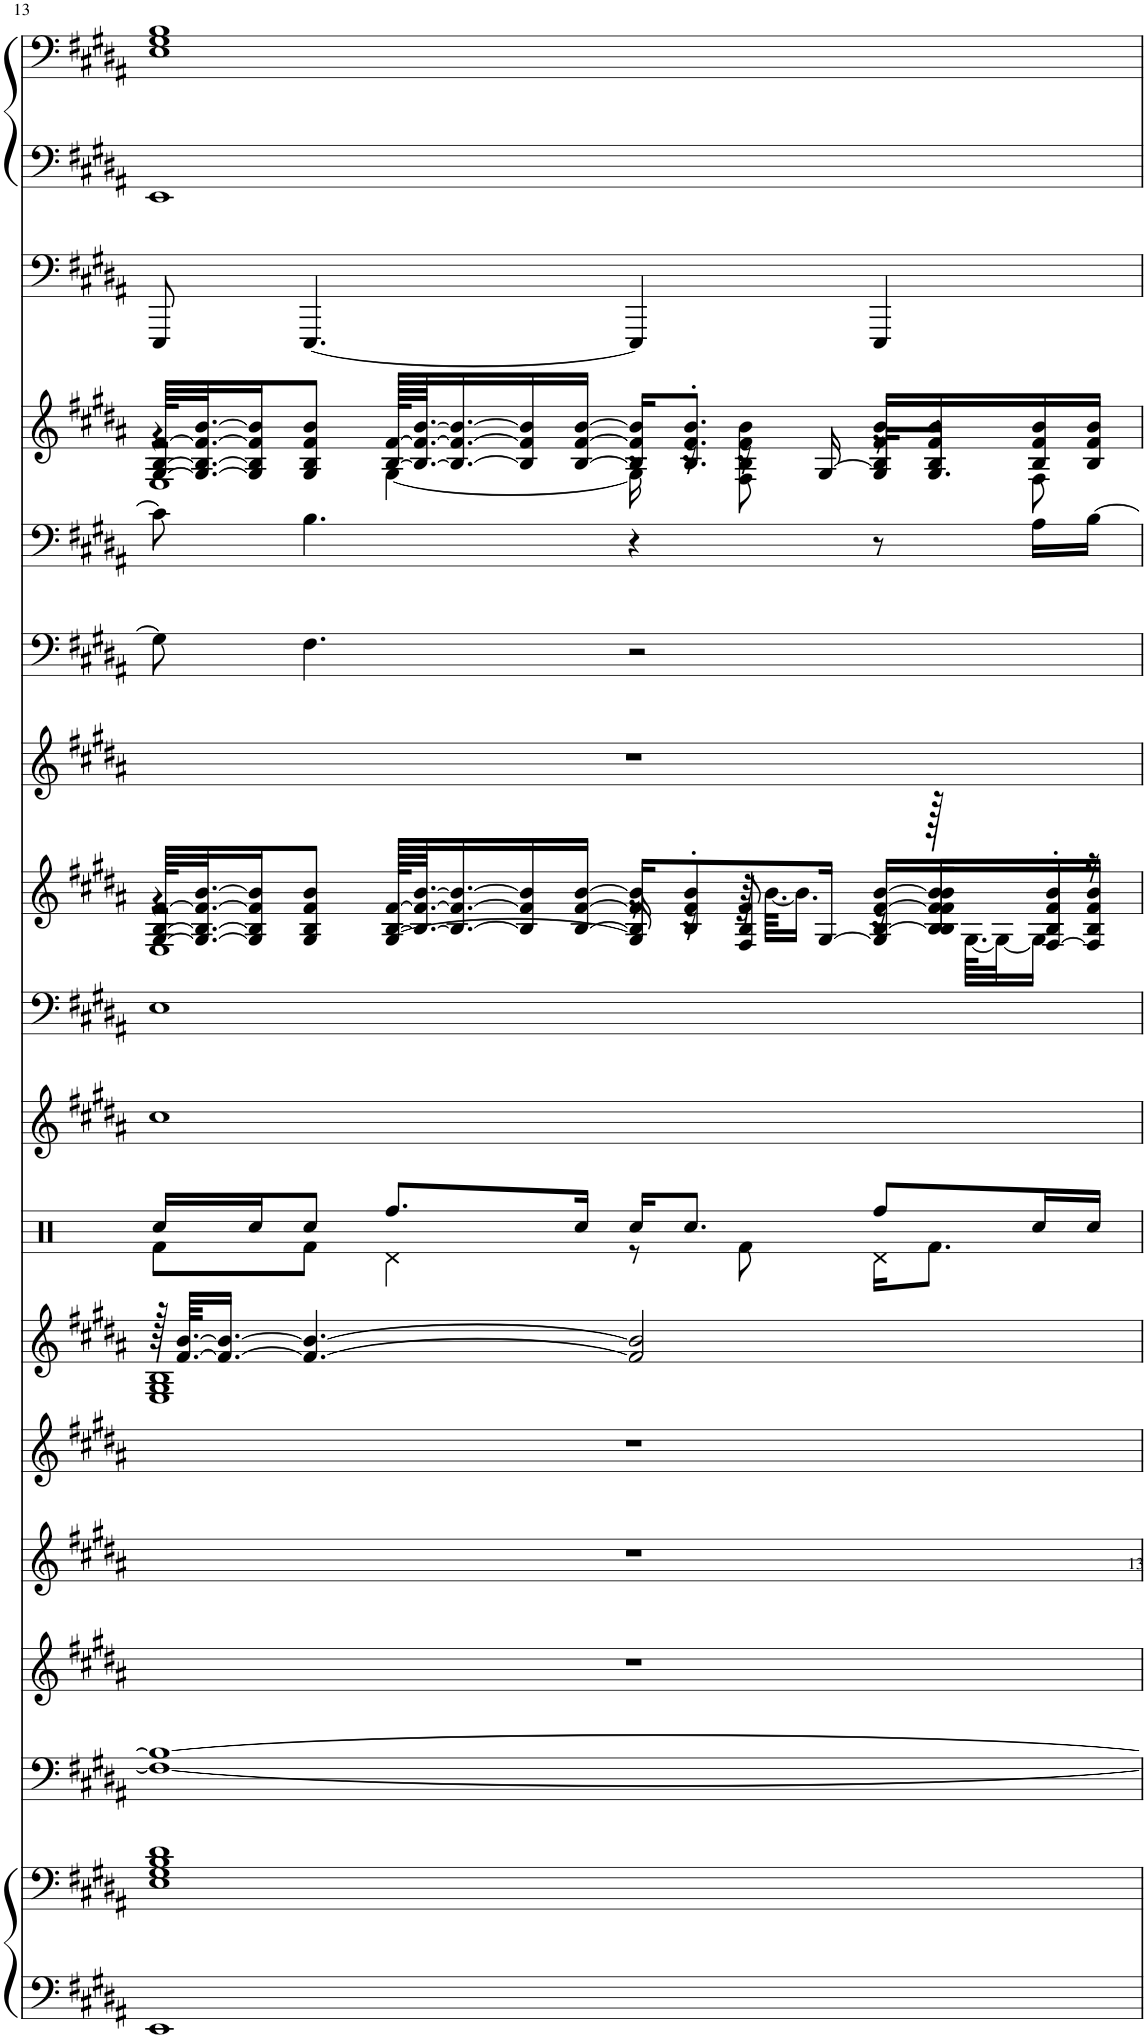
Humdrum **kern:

**kern	**kern	**kern	**kern	**kern	**kern	**kern	**kern	**kern	**kern	**kern	**kern	**kern	**kern	**kern	**kern	**kern	**kern
*part16	*part16	*part15	*part14	*part13	*part12	*part11	*part10	*part9	*part8	*part7	*part6	*part5	*part4	*part3	*part2	*part1	*part1
*staff18	*staff17	*staff16	*staff15	*staff14	*staff13	*staff12	*staff11	*staff10	*staff9	*staff8	*staff7	*staff6	*staff5	*staff4	*staff3	*staff2	*staff1
*I"Bright Piano	*	*I"Warm Pad	*I"Vibraphone	*I"Jazz Guitar	*I"Jazz Guitar	*I"Jazz Guitar	*I"Percussion	*I"Strings 2	*I"Steel Gtr.	*I"Steel Gtr.	*I"Voice Oohs	*I"Synth Voice	*I"Tenor Sax	*I"Steel Gtr.	*I"Fingered Bass	*I"Grand Piano, COLLIDE	*
*I'Pno	*	*	*I'Vbp	*	*	*	*	*I'Str	*	*	*I'V	*I'V	*I'T Sax	*	*	*I'Pno	*
!!LO:PB:g=z
*clefF4	*clefF4	*clefF4	*clefG2	*clefG2	*clefG2	*clefG2	*clefX	*clefG2	*clefF4	*clefG2	*clefG2	*clefF4	*clefF4	*clefG2	*clefF4	*clefF4	*clefF4
*	*	*	*	*	*	*	*	*	*	*	*	*	*Trd8c14	*	*	*	*
*k[f#c#g#d#a#]	*k[f#c#g#d#a#]	*k[f#c#g#d#a#]	*k[f#c#g#d#a#]	*k[f#c#g#d#a#]	*k[f#c#g#d#a#]	*k[f#c#g#d#a#]	*k[]	*k[f#c#g#d#a#]	*k[f#c#g#d#a#]	*k[f#c#g#d#a#]	*k[f#c#g#d#a#]	*k[f#c#g#d#a#]	*k[f#c#g#d#a#]	*k[f#c#g#d#a#]	*k[f#c#g#d#a#]	*k[f#c#g#d#a#]	*k[f#c#g#d#a#]
*M4/4	*M4/4	*M4/4	*M4/4	*M4/4	*M4/4	*M4/4	*M4/4	*M4/4	*M4/4	*M4/4	*M4/4	*M4/4	*M4/4	*M4/4	*M4/4	*M4/4	*M4/4
=13	=13	=13	=13	=13	=13	=13	=13	=13	=13	=13	=13	=13	=13	=13	=13	=13	=13
*	*	*	*	*	*	*^	*^	*	*	*^	*	*	*	*^	*	*	*
*	*	*	*	*	*	*	*	*	*	*	*	*	*^	*	*	*	*	*^	*	*	*
*	*	*	*	*	*	*	*	*	*	*	*	*	*	*^	*	*	*	*	*	*^	*	*	*
1EE	1E 1G# 1B 1d#	1F#_ 1B_	1r	1r	1r	128r	1E 1G# 1B	16Rcc/LL	8Rf\L	1cc#	1E	[64G#/ [64B/ [64f#/KLLL	2r	4r	1E	1r	8G#\]	8c#\]	[64G#/ [64B/ [64f#/KLLL	4r	2r	1E	8EEE/	1EE	1E 1G# 1B
.	.	.	.	.	.	[64.f#/ [64.b/KKLL	.	.	.	.	.	.	.	.	.	.	.	.	.	.	.	.	.	.	.
.	.	.	.	.	.	.	.	.	.	.	.	32.G#/_ 32.B/_ 32.f#/_ [32.b/J	.	.	.	.	.	.	32.G#/_ 32.B/_ 32.f#/_ [32.b/J	.	.	.	.	.	.
.	.	.	.	.	.	16.f#/_ 16.b/_JJ	.	.	.	.	.	.	.	.	.	.	.	.	.	.	.	.	.	.	.
.	.	.	.	.	.	.	.	16Rcc/J	.	.	.	16G#/] 16B/] 16f#/] 16b/]J	.	.	.	.	.	.	16G#/] 16B/] 16f#/] 16b/]J	.	.	.	.	.	.
.	.	.	.	.	.	4.f#/_ 4.b/_	.	8Rcc/J	8Rf\J	.	.	8G#/ 8B/ 8f#/ 8b/J	.	.	.	.	4.F#\	4.B\	8G#/ 8B/ 8f#/ 8b/J	.	.	.	[4.EEE/	.	.
.	.	.	.	.	.	.	.	8.Rff/L	4Rd\	.	.	[128B/ [128f#/KLLLL	.	[4G#/	.	.	.	.	[128B/ [128f#/KLLLL	[4G#\	.	.	.	.	.
.	.	.	.	.	.	.	.	.	.	.	.	64.B/_ 64.f#/_ [64.b/JJ	.	.	.	.	.	.	64.B/_ 64.f#/_ [64.b/JJ	.	.	.	.	.	.
.	.	.	.	.	.	.	.	.	.	.	.	16.B/_ 16.f#/_ 16.b/_	.	.	.	.	.	.	16.B/_ 16.f#/_ 16.b/_	.	.	.	.	.	.
.	.	.	.	.	.	.	.	.	.	.	.	16B/] 16f#/] 16b/]	.	.	.	.	.	.	16B/] 16f#/] 16b/]	.	.	.	.	.	.
.	.	.	.	.	.	.	.	16Rcc/Jk	.	.	.	[16B/ [16f#/ [16b/JJ	.	.	.	.	.	.	[16B/ [16f#/ [16b/JJ	.	.	.	.	.	.
.	.	.	.	.	.	2f#/] 2b/]	.	16Rcc/KL	8r	.	.	16B/] 16f#/] 16b/]KL	8r	16G#/]	.	.	2r	4r	16B/] 16f#/] 16b/]KL	16G#\]	8r	.	4EEE/]	.	.
.	.	.	.	.	.	.	.	8.Rcc/J	.	.	.	8B/' 8f#/' 8b/'	.	16r	.	.	.	.	8.B/' 8.f#/' 8.b/'J	16r	.	.	.	.	.
.	.	.	.	.	.	.	.	.	8Rf\	.	.	.	128r	8F#/ 8B/ 8f#/	.	.	.	.	.	8F#\ 8B\ 8f#\ 8b\	16r	.	.	.	.
.	.	.	.	.	.	.	.	.	.	.	.	.	[64.b\KKLL	.	.	.	.	.	.	.	.	.	.	.	.
.	.	.	.	.	.	.	.	.	.	.	.	.	16.b\JJ]	.	.	.	.	.	.	.	.	.	.	.	.
.	.	.	.	.	.	.	.	.	.	.	.	[16G#/Jk	.	.	.	.	.	.	.	.	[16G#/	.	.	.	.
.	.	.	.	.	.	.	.	8Rff/L	16Rd\KL	.	.	16G#/] [16B/ [16f#/ [16b/LL	16r	16r	.	.	.	8r	16B/ 16f#/ 16b/LL	8r	16G#/KL]	.	4EEE/	.	.
.	.	.	.	.	.	.	.	.	8.Rf\J	.	.	16B/] 16f#/] 16b/]	128r	16B/ 16f#/ 16b/KL	.	.	.	.	16B/ 16f#/ 16b/	.	8.G#'/J	.	.	.	.
.	.	.	.	.	.	.	.	.	.	.	.	.	[64.G#\KLLL	.	.	.	.	.	.	.	.	.	.	.	.
.	.	.	.	.	.	.	.	.	.	.	.	.	32G#\J_	.	.	.	.	.	.	.	.	.	.	.	.
.	.	.	.	.	.	.	.	16Rcc/L	.	.	.	[16F#/	16G#\JJ]	8B/' 8f#/' 8b/'J	.	.	.	16A#\LL	16B/ 16f#/ 16b/	8F#\	.	.	.	.	.
.	.	.	.	.	.	.	.	16Rcc/JJ	.	.	.	16F#/] 16B/ 16f#/ 16b/JJ	16r	.	.	.	.	[16B\JJ	16B/ 16f#/ 16b/JJ	.	.	.	.	.	.
*	*	*	*	*	*	*v	*v	*	*	*	*	*v	*v	*v	*v	*	*	*	*v	*v	*v	*v	*	*	*
*	*	*	*	*	*	*	*v	*v	*	*	*	*	*	*	*	*	*	*
=	=	=	=	=	=	=	=	=	=	=	=	=	=	=	=	=	=
*-	*-	*-	*-	*-	*-	*-	*-	*-	*-	*-	*-	*-	*-	*-	*-	*-	*-
